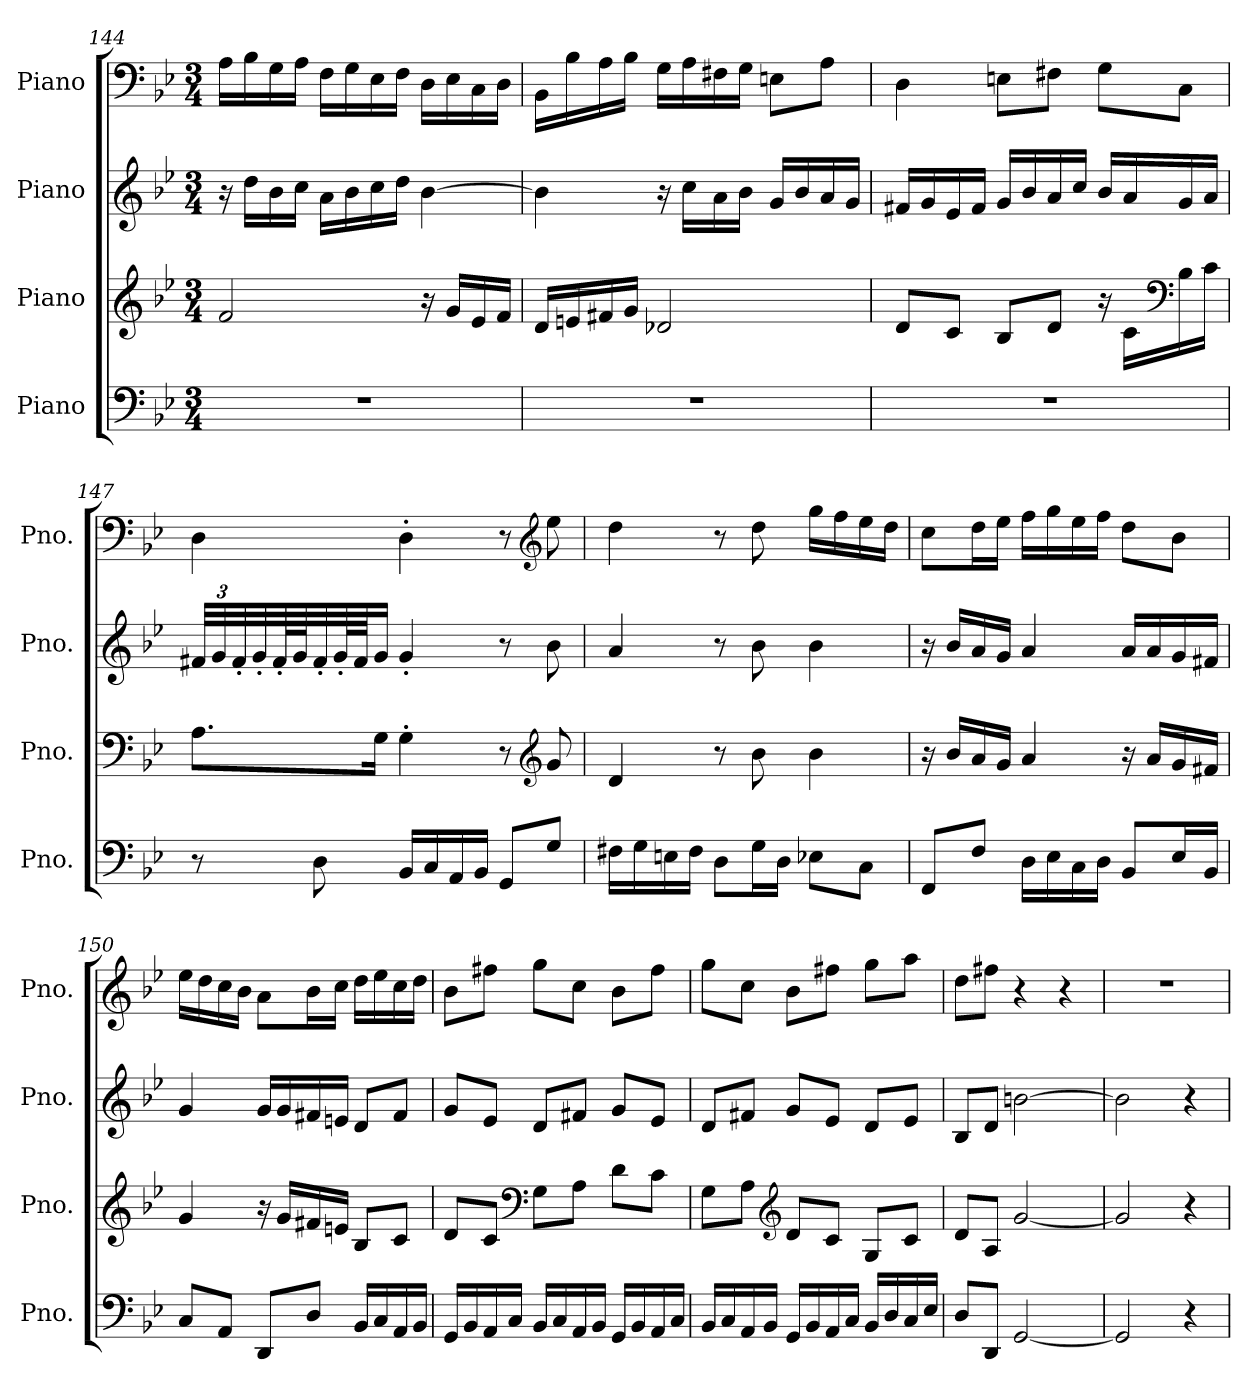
**kern	**kern	**kern	**kern
*part4	*part3	*part2	*part1
*staff4	*staff3	*staff2	*staff1
*I"Piano	*I"Piano	*I"Piano	*I"Piano
*I'Pno.	*I'Pno.	*I'Pno.	*I'Pno.
*clefF4	*clefG2	*clefG2	*clefF4
*k[b-e-]	*k[b-e-]	*k[b-e-]	*k[b-e-]
*M3/4	*M3/4	*M3/4	*M3/4
=144	=144	=144	=144
2.r	2f/	16r	16A\LL
.	.	16dd\LL	16B-\
.	.	16b-\	16G\
.	.	16cc\JJ	16A\JJ
.	.	16a\LL	16F\LL
.	.	16b-\	16G\
.	.	16cc\	16E-\
.	.	16dd\JJ	16F\JJ
.	16r	[4b-\	16D\LL
.	16g/LL	.	16E-\
.	16e-/	.	16C\
.	16f/JJ	.	16D\JJ
!!LO:LB:g=z
=145	=145	=145	=145
2.r	16d/LL	4b-\]	16BB-\LL
.	16en/	.	16B-\
.	16f#X/	.	16A\
.	16g/JJ	.	16B-\JJ
.	2d-X/	16r	16G\LL
.	.	16cc\LL	16A\
.	.	16a\	16F#X\
.	.	16b-\JJ	16G\JJ
.	.	16g/LL	8En\L
.	.	16b-/	.
.	.	16a/	8A\J
.	.	16g/JJ	.
=146	=146	=146	=146
2.r	8d/L	16f#X/LL	4D\
.	.	16g/	.
.	8c/J	16e-/	.
.	.	16f#/JJ	.
.	8B-/L	16g/LL	8En\L
.	.	16b-/	.
.	8d/J	16a/	8F#X\J
.	.	16cc/JJ	.
.	16r	16b-/LL	8G\L
.	16c\LL	16a/	.
*	*clefF4	*	*
.	16B-\	16g/	8C\J
.	16c\JJ	16a/JJ	.
!!LO:LB:g=z
=147	=147	=147	=147
*	*	*Xbrackettup	*
8r	8.A\L	48f#X/LLL	4D\
.	.	48g/	.
.	.	48f#'/	.
.	.	32g'/	.
.	.	64f#'/L	.
.	.	64g/J	.
8D\	.	32f#'/	.
.	.	64g'/L	.
.	.	64f#/JJ	.
.	16G\Jk	16g/JJ	.
16BB-/LL	4G'\	4g'/	4D'\
16C/	.	.	.
16AA/	.	.	.
16BB-/JJ	.	.	.
8GG/L	8r	8r	8r
*	*clefG2	*	*clefG2
8G/J	8g/	8b-\	8ee-\
=148	=148	=148	=148
16F#X\LL	4d/	4a/	4dd\
16G\	.	.	.
16En\	.	.	.
16F#\JJ	.	.	.
8D\L	8r	8r	8r
16G\L	8b-\	8b-\	8dd\
16D\JJ	.	.	.
8E-X\L	4b-\	4b-\	16gg\LL
.	.	.	16ff\
8C\J	.	.	16ee-\
.	.	.	16dd\JJ
=149	=149	=149	=149
8FF/L	16r	16r	8cc\L
.	16b-/LL	16b-/LL	.
8F/J	16a/	16a/	16dd\L
.	16g/JJ	16g/JJ	16ee-\JJ
16D\LL	4a/	4a/	16ff\LL
16E-\	.	.	16gg\
16C\	.	.	16ee-\
16D\JJ	.	.	16ff\JJ
8BB-/L	16r	16a/LL	8dd\L
.	16a/LL	16a/	.
16E-/L	16g/	16g/	8b-\J
16BB-/JJ	16f#X/JJ	16f#X/JJ	.
!!LO:PB:g=z
=150	=150	=150	=150
8C/L	4g/	4g/	16ee-\LL
.	.	.	16dd\
8AA/J	.	.	16cc\
.	.	.	16b-\JJ
8DD/L	16r	16g/LL	8a\L
.	16g/LL	16g/	.
8D/J	16f#X/	16f#X/	16b-\L
.	16en/JJ	16en/JJ	16cc\JJ
16BB-/LL	8B-/L	8d/L	16dd\LL
16C/	.	.	16ee-\
16AA/	8c/J	8f#/J	16cc\
16BB-/JJ	.	.	16dd\JJ
=151	=151	=151	=151
16GG/LL	8d/L	8g/L	8b-\L
16BB-/	.	.	.
16AA/	8c/J	8e-/J	8ff#X\J
16C/JJ	.	.	.
*	*clefF4	*	*
16BB-/LL	8G\L	8d/L	8gg\L
16C/	.	.	.
16AA/	8A\J	8f#X/J	8cc\J
16BB-/JJ	.	.	.
16GG/LL	8d\L	8g/L	8b-\L
16BB-/	.	.	.
16AA/	8c\J	8e-/J	8ff#\J
16C/JJ	.	.	.
=152	=152	=152	=152
16BB-/LL	8G\L	8d/L	8gg\L
16C/	.	.	.
16AA/	8A\J	8f#X/J	8cc\J
16BB-/JJ	.	.	.
*	*clefG2	*	*
16GG/LL	8d/L	8g/L	8b-\L
16BB-/	.	.	.
16AA/	8c/J	8e-/J	8ff#X\J
16C/JJ	.	.	.
16BB-/LL	8G/L	8d/L	8gg\L
16D/	.	.	.
16C/	8c/J	8e-/J	8aa\J
16E-/JJ	.	.	.
!!LO:LB:g=z
=153	=153	=153	=153
8D/L	8d/L	8B-/L	8dd\L
8DD/J	8A/J	8d/J	8ff#X\J
[2GG/	[2g/	[2bn\	4r
.	.	.	4r
=154	=154	=154	=154
2GG/]	2g/]	2b\]	2.r
4r	4r	4r	.
=	=	=	=
*-	*-	*-	*-
